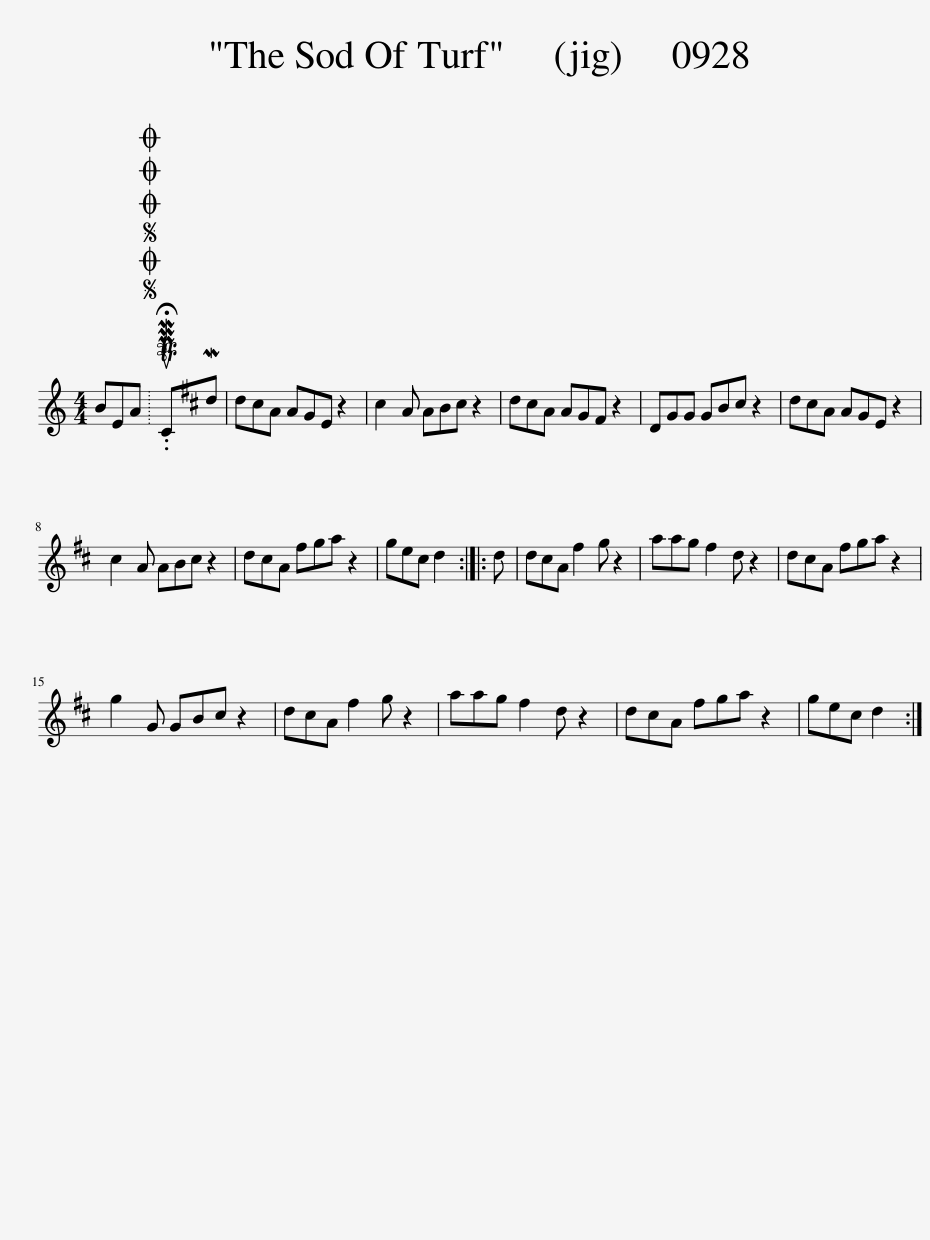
X:1
L:1/8
M:4/4
I:linebreak $
K:C
V:1 treble
V:1
 BEA |SOSOOO .!fermata!PMTuCMd | d^cA AGE z2 | ^c2 A ABc z2 | d^cA AG^F z2 | %5
 DGG GB^c z2 | d^cA AGE z2 |$ ^c2 A ABc z2 | d^cA ^fga z2 | ge^c d2 :: %10
 d | d^cA ^f2 g z2 | aag ^f2 d z2 | d^cA ^fga z2 |$ g2 G GB^c z2 | %15
 d^cA ^f2 g z2 | aag ^f2 d z2 | d^cA ^fga z2 | ge^c d2 :| %19
